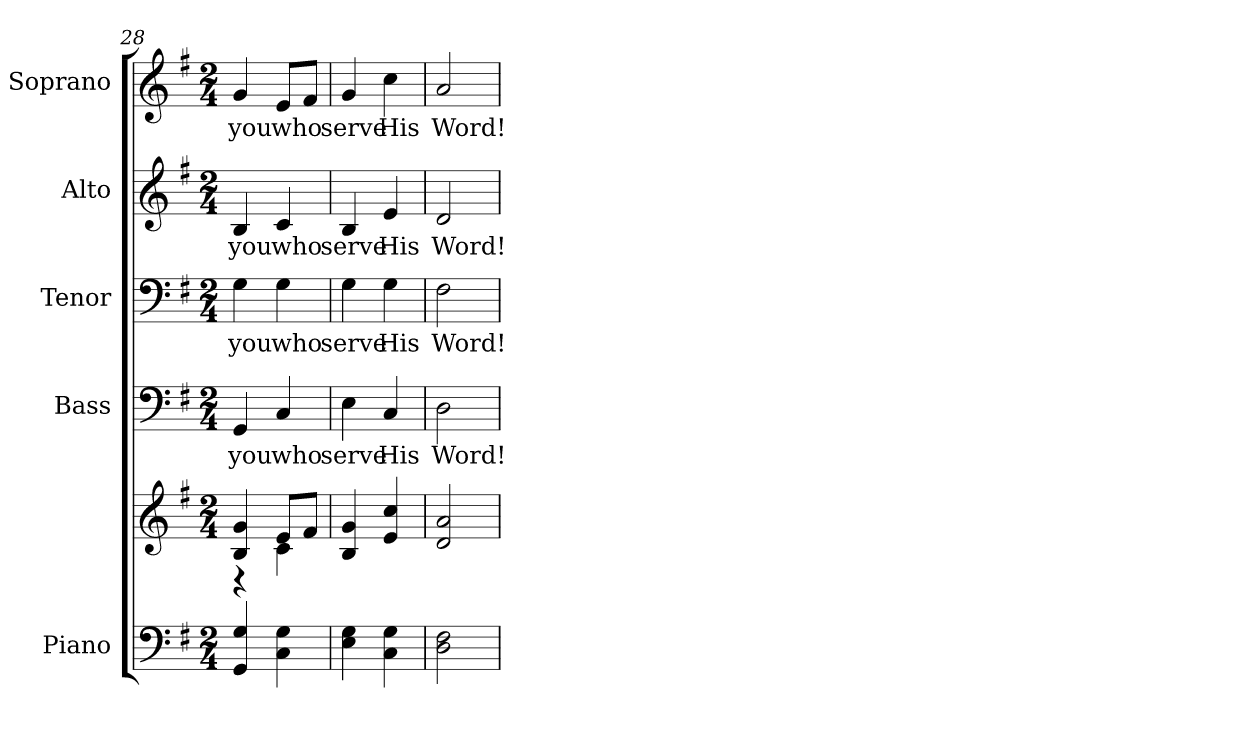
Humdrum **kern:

**kern	**kern	**kern	**text	**kern	**text	**kern	**text	**kern	**text
*part5	*part5	*part4	*part4	*part3	*part3	*part2	*part2	*part1	*part1
*staff6	*staff5	*staff4	*staff4	*staff3	*staff3	*staff2	*staff2	*staff1	*staff1
*I"Piano	*	*I"Bass	*	*I"Tenor	*	*I"Alto	*	*I"Soprano	*
*I'Pno.	*	*I'B.	*	*I'T.	*	*I'A.	*	*I'S.	*
*clefF4	*clefG2	*clefF4	*	*clefF4	*	*clefG2	*	*clefG2	*
*k[f#]	*k[f#]	*k[f#]	*	*k[f#]	*	*k[f#]	*	*k[f#]	*
*G:	*G:	*G:	*	*G:	*	*G:	*	*G:	*
*M2/4	*M2/4	*M2/4	*	*M2/4	*	*M2/4	*	*M2/4	*
=28	=28	=28	=28	=28	=28	=28	=28	=28	=28
*	*^	*	*	*	*	*	*	*	*
!	!	!	!	!LO:LY:b:color=#000000	!	!	!	!	!	!
!	!	!	!	!	!	!LO:LY:b:color=#000000	!	!	!	!
!	!	!	!	!	!	!	!	!LO:LY:b:color=#000000	!	!
!	!	!	!	!	!	!	!	!	!	!LO:LY:b:color=#000000
4GGi/ 4Gi	4Bi/ 4gi	4r	4GGi/	you	4Gi\	you	4Bi/	you	4gi/	you
!	!	!	!	!LO:LY:b:color=#000000	!	!	!	!	!	!
!	!	!	!	!	!	!LO:LY:b:color=#000000	!	!	!	!
!	!	!	!	!	!	!	!	!LO:LY:b:color=#000000	!	!
!	!	!	!	!	!	!	!	!	!	!LO:LY:b:color=#000000
4Ci\ 4Gi	8ei/L	4ci\	4Ci/	who	4Gi\	who	4ci/	who	8ei/L	who
.	8f#i/J	.	.	.	.	.	.	.	8f#i/J	.
*	*v	*v	*	*	*	*	*	*	*	*
!!LO:PB:g=z
=29	=29	=29	=29	=29	=29	=29	=29	=29	=29
!	!	!	!LO:LY:b:color=#000000	!	!	!	!	!	!
!	!	!	!	!	!LO:LY:b:color=#000000	!	!	!	!
!	!	!	!	!	!	!	!LO:LY:b:color=#000000	!	!
!	!	!	!	!	!	!	!	!	!LO:LY:b:color=#000000
4Ei\ 4Gi	4Bi/ 4gi	4Ei\	serve	4Gi\	serve	4Bi/	serve	4gi/	serve
!	!	!	!LO:LY:b:color=#000000	!	!	!	!	!	!
!	!	!	!	!	!LO:LY:b:color=#000000	!	!	!	!
!	!	!	!	!	!	!	!LO:LY:b:color=#000000	!	!
!	!	!	!	!	!	!	!	!	!LO:LY:b:color=#000000
4Ci\ 4Gi	4ei/ 4cci	4Ci/	His	4Gi\	His	4ei/	His	4cci\	His
=30	=30	=30	=30	=30	=30	=30	=30	=30	=30
!	!	!	!LO:LY:b:color=#000000	!	!	!	!	!	!
!	!	!	!	!	!LO:LY:b:color=#000000	!	!	!	!
!	!	!	!	!	!	!	!LO:LY:b:color=#000000	!	!
!	!	!	!	!	!	!	!	!	!LO:LY:b:color=#000000
2Di\ 2F#i	2di/ 2ai	2Di\	Word!	2F#i\	Word!	2di/	Word!	2ai/	Word!
=	=	=	=	=	=	=	=	=	=
*-	*-	*-	*-	*-	*-	*-	*-	*-	*-
